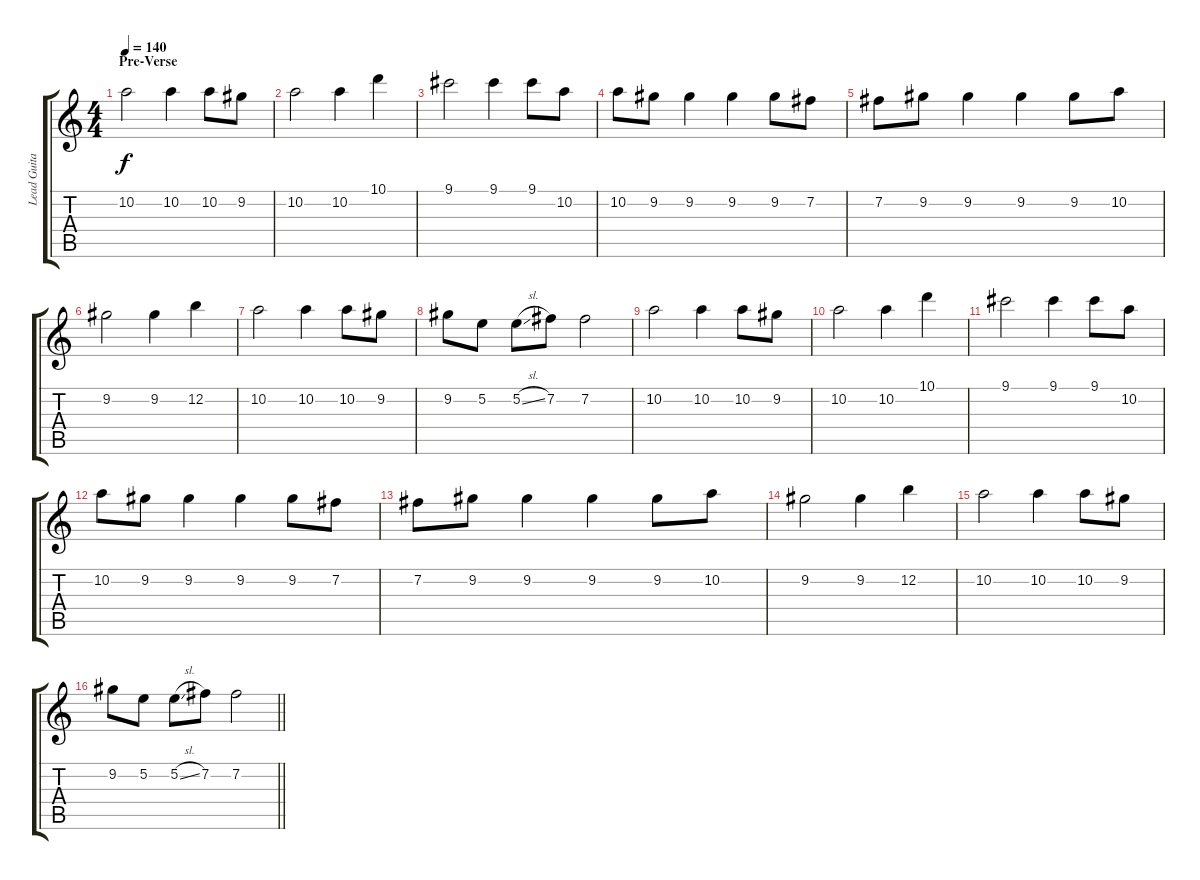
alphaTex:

\track ("Lead Guitar" "Lead Guita") {solo instrument distortionguitar}
\staff {score tabs}
\tuning (E4 B3 G3 D3 A2 E2) {hide}
\ts (4 4)
\section ("" "Pre-Verse")
\tempo 140
\clef g2
\ks c
10.2.2{dy f} 10.2.4 10.2.8 9.2.8 |
10.2.2 10.2.4 10.1.4 |
9.1.2 9.1.4 9.1.8 10.2.8 |
10.2.8 9.2.8 9.2.4 9.2.4 9.2.8 7.2.8 |
7.2.8 9.2.8 9.2.4 9.2.4 9.2.8 10.2.8 |
9.2.2 9.2.4 12.2.4 |
10.2.2 10.2.4 10.2.8 9.2.8 |
9.2.8 5.2.8 5.2{sl}.8 7.2.8 7.2.2 |
10.2.2 10.2.4 10.2.8 9.2.8 |
10.2.2 10.2.4 10.1.4 |
9.1.2 9.1.4 9.1.8 10.2.8 |
10.2.8 9.2.8 9.2.4 9.2.4 9.2.8 7.2.8 |
7.2.8 9.2.8 9.2.4 9.2.4 9.2.8 10.2.8 |
9.2.2 9.2.4 12.2.4 |
10.2.2 10.2.4 10.2.8 9.2.8 |
\barLineRight lightlight
9.2.8 5.2.8 5.2{sl}.8 7.2.8 7.2.2
